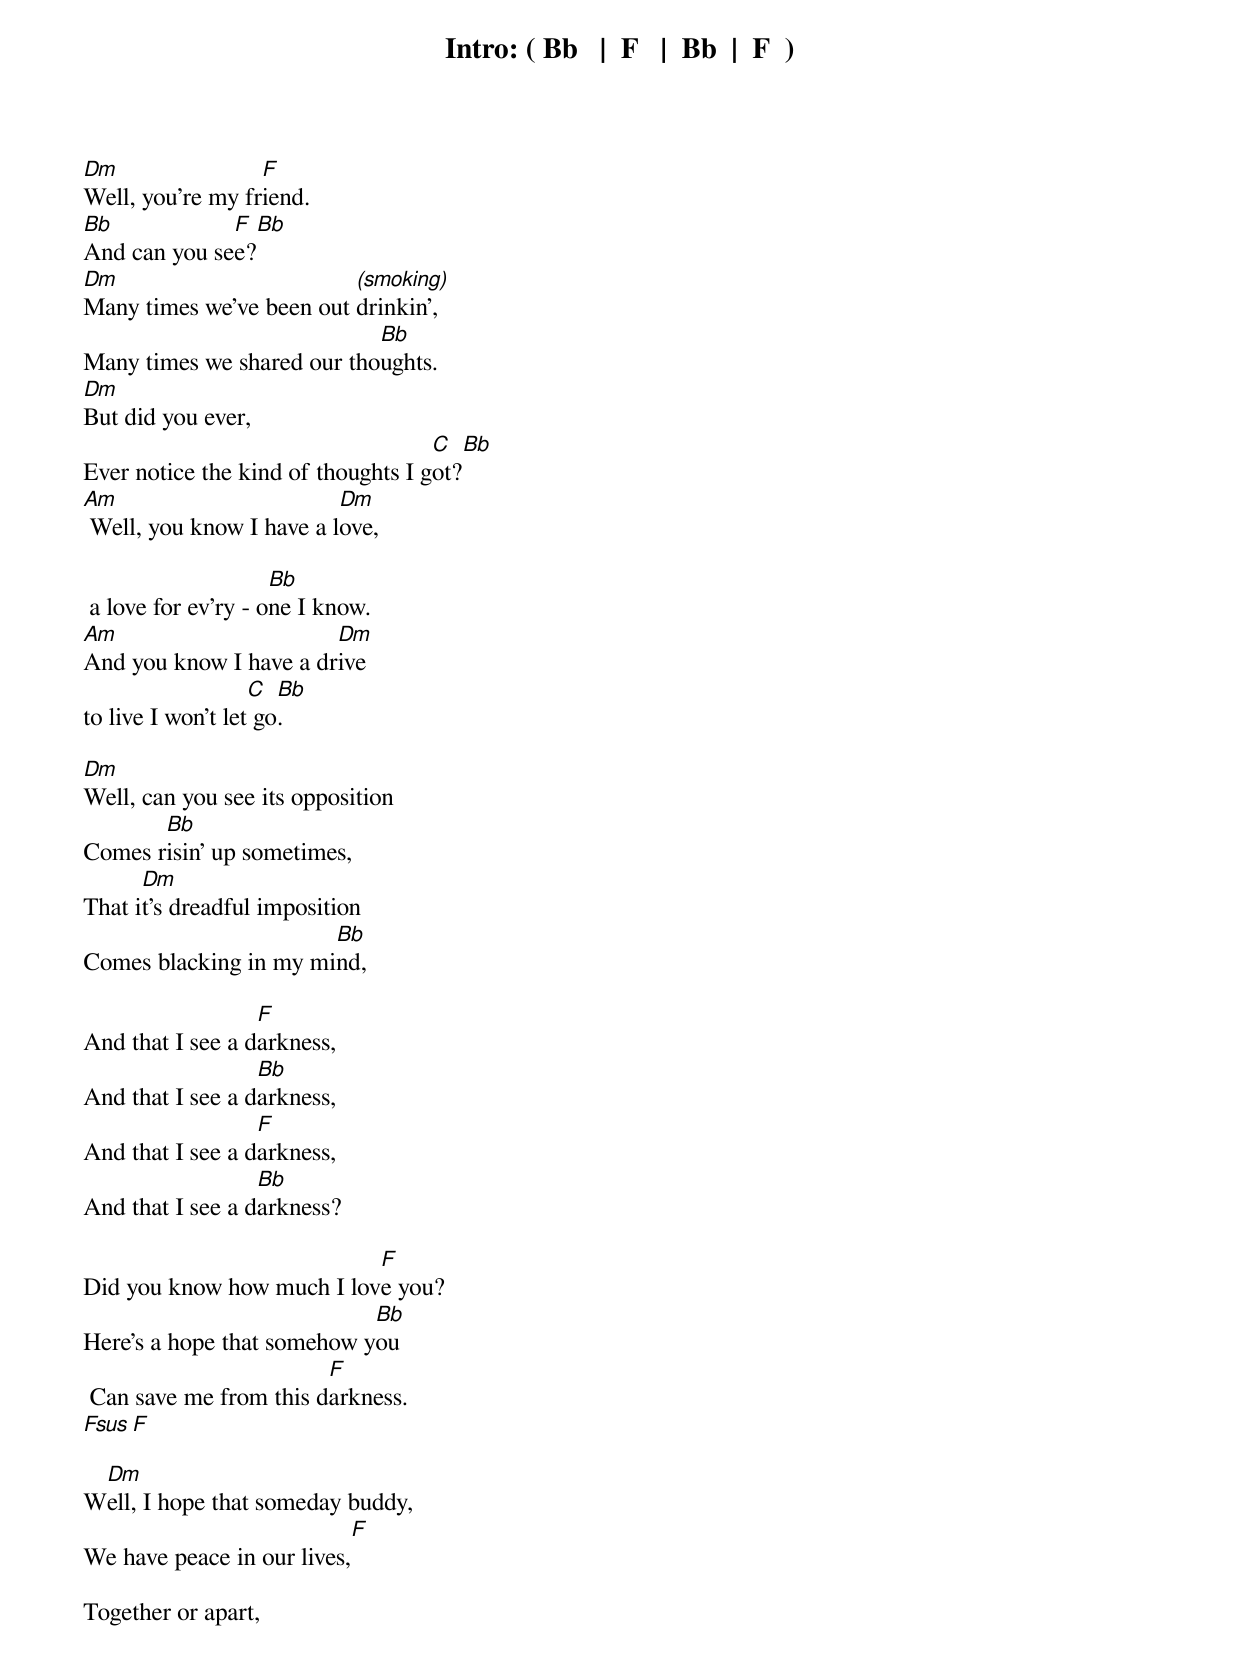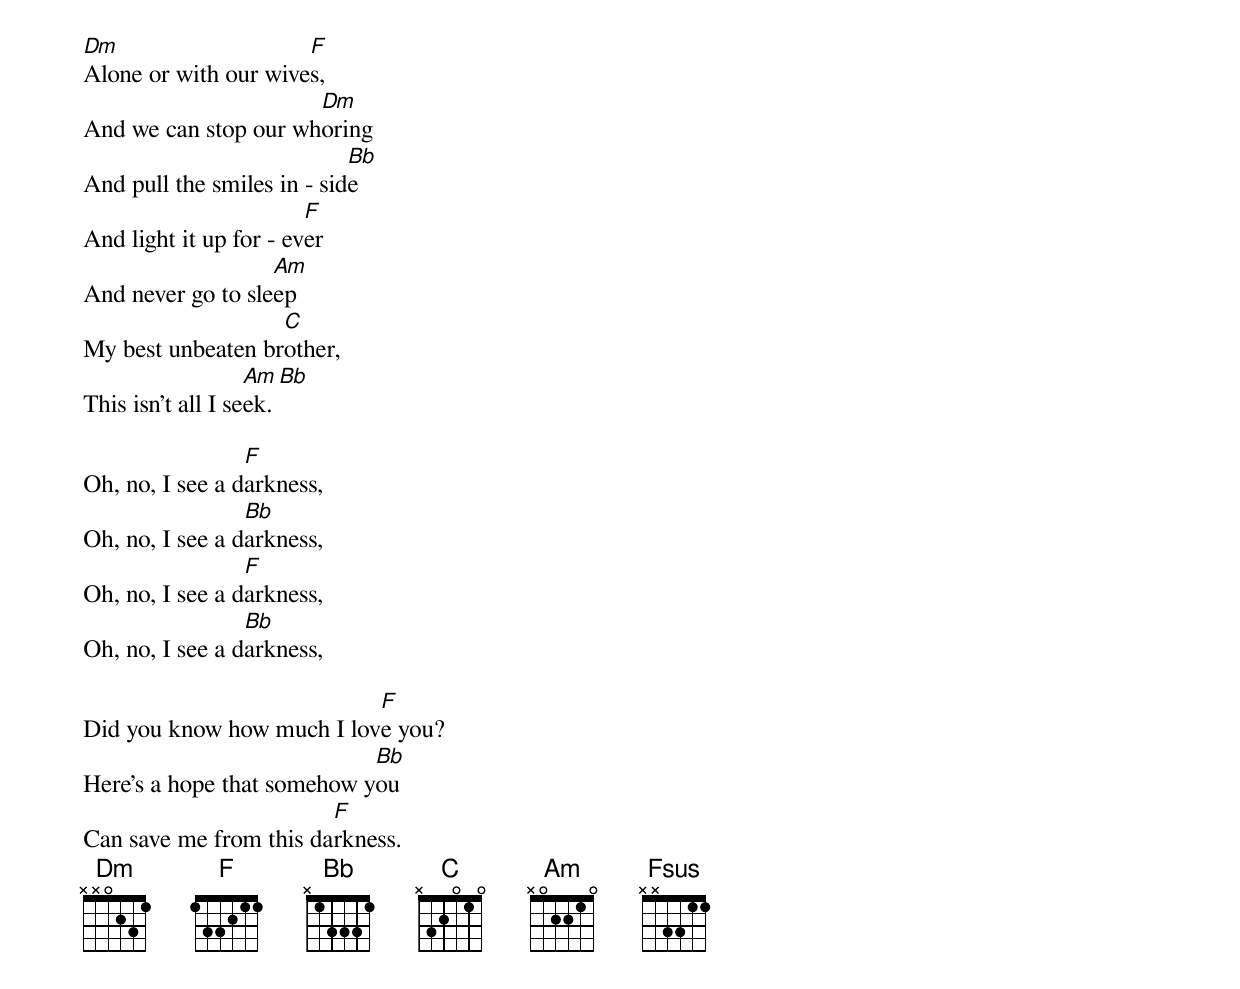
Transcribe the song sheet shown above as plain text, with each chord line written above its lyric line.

Intro: ( Bb   |  F   |  Bb  |  F  )

Dm                F
Well, you're my friend.
Bb            F     Bb
And can you see?
Dm                        (smoking)
Many times we've been out drinkin',
                            Bb
Many times we shared our thoughts.
Dm
But did you ever,
                                    C  Bb
Ever notice the kind of thoughts I got?
Am                        Dm
 Well, you know I have a love,

                     Bb
 a love for ev'ry - one I know.
Am                      Dm
And you know I have a drive
                   C  Bb
to live I won't let go.

Dm
Well, can you see its opposition
       Bb
Comes risin' up sometimes,
      Dm
That it's dreadful imposition
                       Bb
Comes blacking in my mind,

                  F
And that I see a darkness,
                  Bb
And that I see a darkness,
                  F
And that I see a darkness,
                  Bb
And that I see a darkness?

                           F
Did you know how much I love you?
                            Bb
Here's a hope that somehow you
                        F
 Can save me from this darkness.
 Fsus    F

 Dm
Well, I hope that someday buddy,
                           F
We have peace in our lives,

Together or apart,


Dm                    F
Alone or with our wives,
                      Dm
And we can stop our whoring
                            Bb
And pull the smiles in - side
                        F
And light it up for - ever
                   Am
And never go to sleep
                   C
My best unbeaten brother,
                   Am      Bb
This isn't all I seek.

                 F
Oh, no, I see a darkness,
                 Bb
Oh, no, I see a darkness,
                 F
Oh, no, I see a darkness,
                 Bb
Oh, no, I see a darkness,

                           F
Did you know how much I love you?
                            Bb
Here's a hope that somehow you
                        F
Can save me from this darkness.
